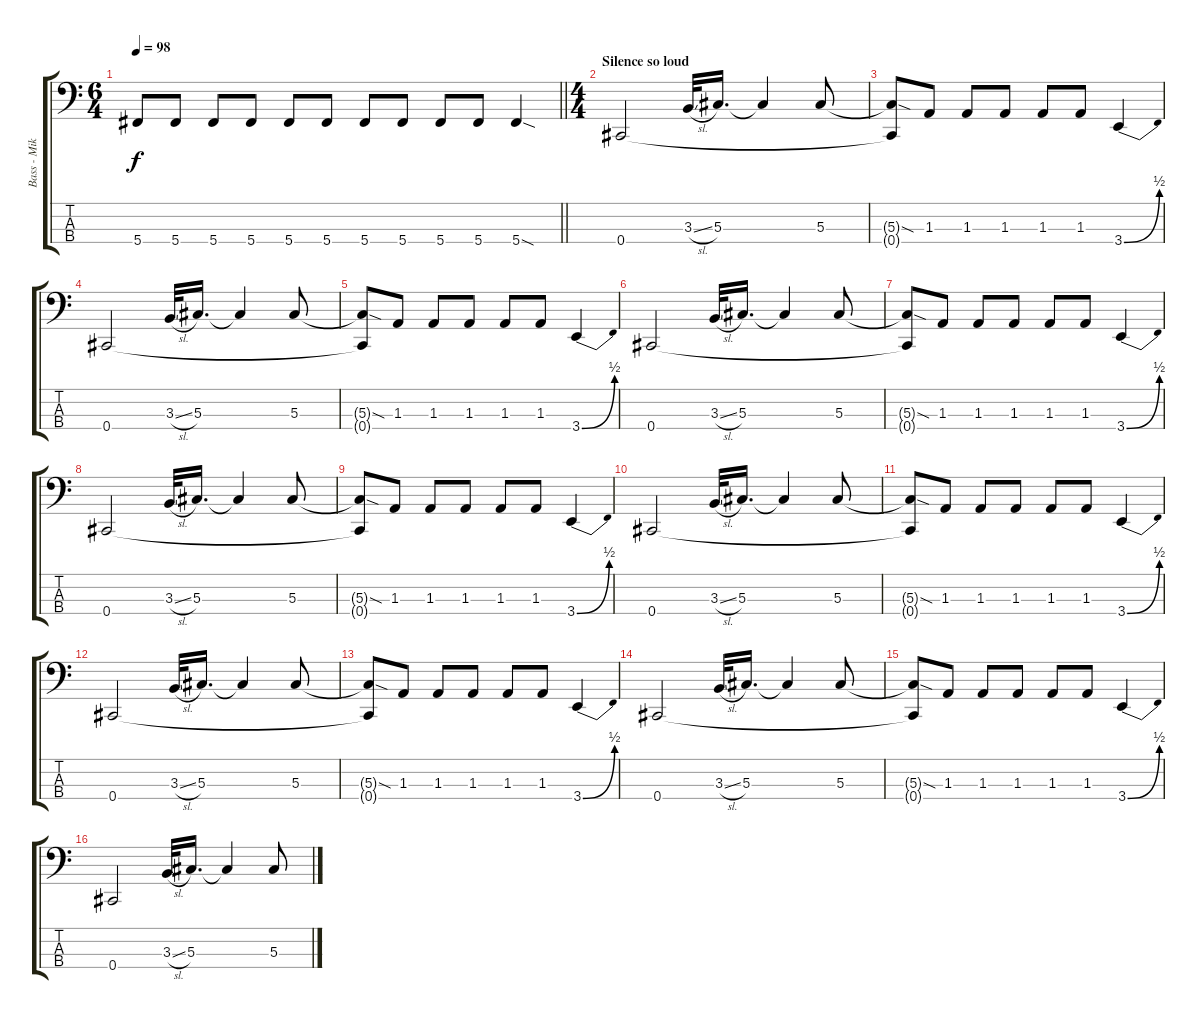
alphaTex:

\track ("Bass - Mike Inez" "Bass - Mik") {instrument electricbasspick}
\staff {score tabs}
\tuning (Gb2 Db2 Ab1 Db1) {hide}
\ts (6 4)
\tempo 98
\clef f4
\barLineRight lightlight
\ks c
5.4.8{dy f} 5.4.8 5.4.8 5.4.8 5.4.8 5.4.8 5.4.8 5.4.8 5.4.8 5.4.8 5.4{sod}.4 |
\ts (4 4)
\section ("" "Silence so loud")
0.4.2 3.3{sl}.32 5.3.16{d} 5.3{t}.4 5.3.8 |
(5.3{sod t} 0.4{t}).8 1.3.8 1.3.8 1.3.8 1.3.8 1.3.8 3.4{be (bend 0 0 60 2)}.4 |
0.4.2 3.3{sl}.32 5.3.16{d} 5.3{t}.4 5.3.8 |
(5.3{sod t} 0.4{t}).8 1.3.8 1.3.8 1.3.8 1.3.8 1.3.8 3.4{be (bend 0 0 60 2)}.4 |
0.4.2 3.3{sl}.32 5.3.16{d} 5.3{t}.4 5.3.8 |
(5.3{sod t} 0.4{t}).8 1.3.8 1.3.8 1.3.8 1.3.8 1.3.8 3.4{be (bend 0 0 60 2)}.4 |
0.4.2 3.3{sl}.32 5.3.16{d} 5.3{t}.4 5.3.8 |
(5.3{sod t} 0.4{t}).8 1.3.8 1.3.8 1.3.8 1.3.8 1.3.8 3.4{be (bend 0 0 60 2)}.4 |
0.4.2 3.3{sl}.32 5.3.16{d} 5.3{t}.4 5.3.8 |
(5.3{sod t} 0.4{t}).8 1.3.8 1.3.8 1.3.8 1.3.8 1.3.8 3.4{be (bend 0 0 60 2)}.4 |
0.4.2 3.3{sl}.32 5.3.16{d} 5.3{t}.4 5.3.8 |
(5.3{sod t} 0.4{t}).8 1.3.8 1.3.8 1.3.8 1.3.8 1.3.8 3.4{be (bend 0 0 60 2)}.4 |
0.4.2 3.3{sl}.32 5.3.16{d} 5.3{t}.4 5.3.8 |
(5.3{sod t} 0.4{t}).8 1.3.8 1.3.8 1.3.8 1.3.8 1.3.8 3.4{be (bend 0 0 60 2)}.4 |
0.4.2 3.3{sl}.32 5.3.16{d} 5.3{t}.4 5.3.8
